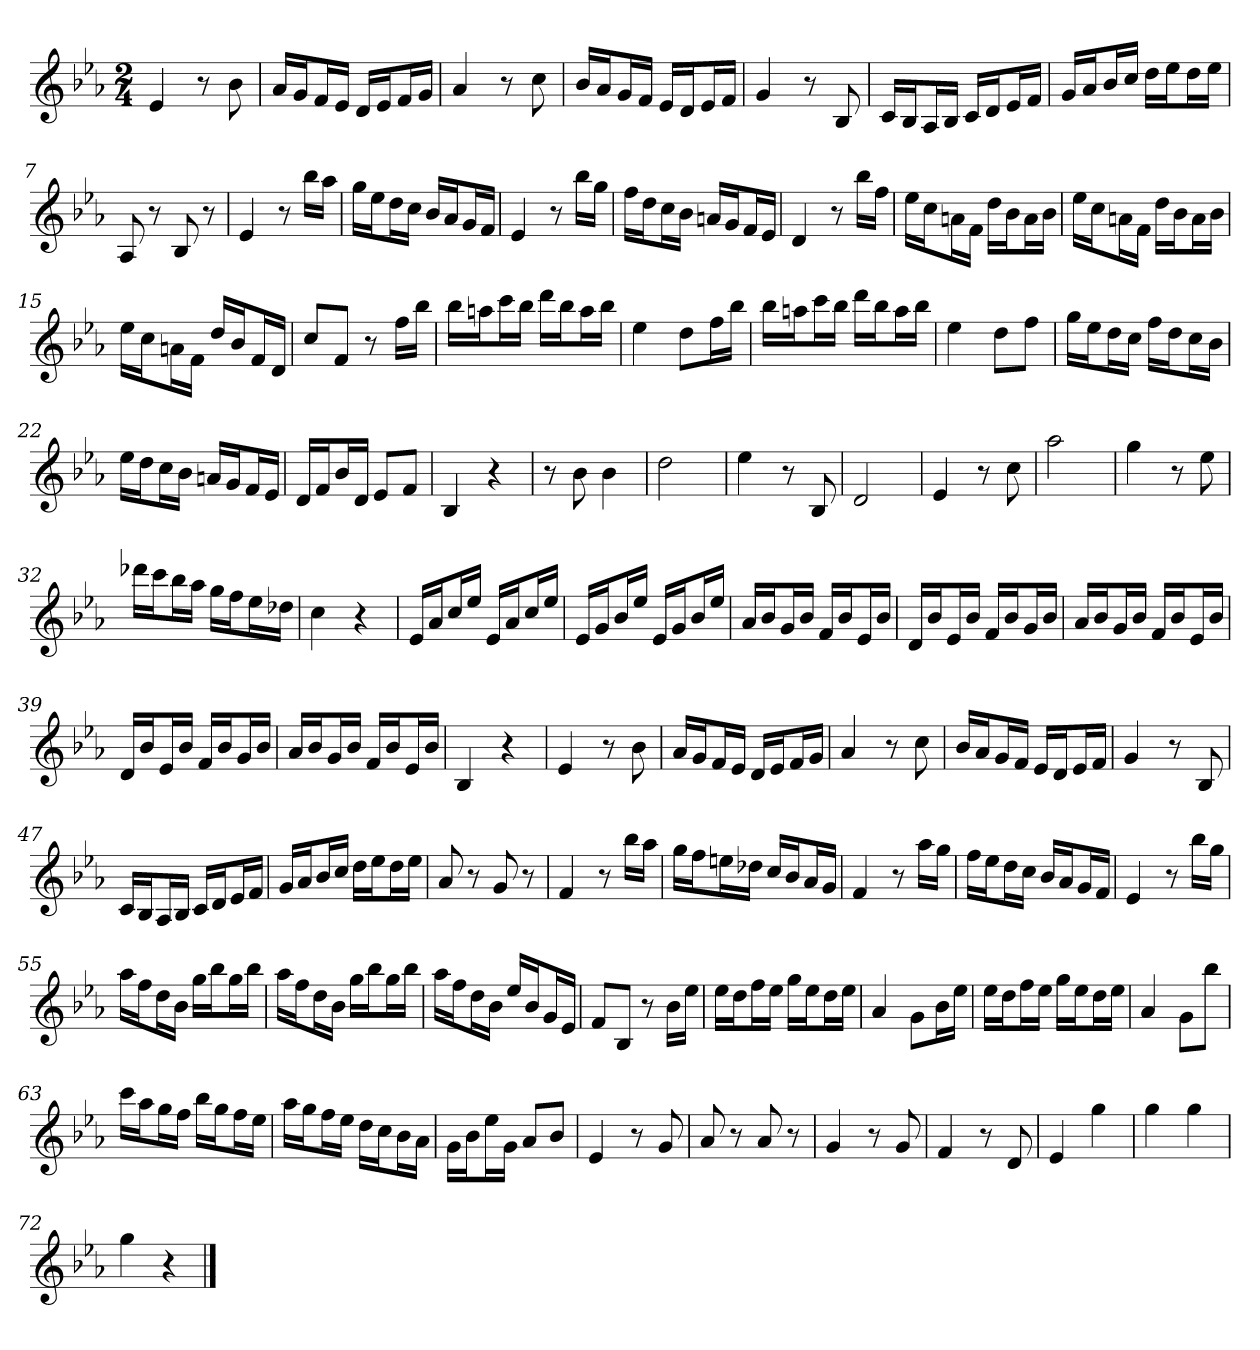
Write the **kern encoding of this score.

**kern
*part1
*staff1
*k[b-e-a-]
*E-:
*M2/4
=
4e-
8r
8b-
=1
16a-LL
16gJ
16fL
16e-JJ
16dLL
16e-J
16fL
16gJJ
=2
4a-
8r
8cc
=3
16b-LL
16a-J
16gL
16fJJ
16e-LL
16dJ
16e-L
16fJJ
=4
4g
8r
8B-
=5
16cLL
16B-J
16A-L
16B-JJ
16cLL
16dJ
16e-L
16fJJ
=6
16gLL
16a-J
16b-L
16ccJJ
16ddLL
16ee-J
16ddL
16ee-JJ
=7
8A-
8r
8B-
8r
=8
4e-
8r
16bb-LL
16aa-JJ
=9
16ggLL
16ee-J
16ddL
16ccJJ
16b-LL
16a-J
16gL
16fJJ
=10
4e-
8r
16bb-LL
16ggJJ
=11
16ffLL
16ddJ
16ccL
16b-JJ
16anLL
16gJ
16fL
16e-JJ
=12
4d
8r
16bb-LL
16ffJJ
=13
16ee-LL
16ccJ
16anL
16fJJ
16ddLL
16b-J
16aL
16b-JJ
=14
16ee-LL
16ccJ
16anL
16fJJ
16ddLL
16b-J
16aL
16b-JJ
=15
16ee-LL
16ccJ
16anL
16fJJ
16ddLL
16b-J
16fL
16dJJ
=16
8ccL
8fJ
8r
16ffLL
16bb-JJ
=17
16bb-LL
16aanJ
16cccL
16bb-JJ
16dddLL
16bb-J
16aaL
16bb-JJ
=18
4ee-
8ddL
16ffL
16bb-JJ
=19
16bb-LL
16aanJ
16cccL
16bb-JJ
16dddLL
16bb-J
16aaL
16bb-JJ
=20
4ee-
8ddL
8ffJ
=21
16ggLL
16ee-J
16ddL
16ccJJ
16ffLL
16ddJ
16ccL
16b-JJ
=22
16ee-LL
16ddJ
16ccL
16b-JJ
16anLL
16gJ
16fL
16e-JJ
=23
16dLL
16fJ
16b-L
16dJJ
8e-L
8fJ
=24
4B-
4r
=25
8r
8b-
4b-
=26
2dd
=27
4ee-
8r
8B-
=28
2d
=29
4e-
8r
8cc
=30
2aa-
=31
4gg
8r
8ee-
=32
16ddd-XLL
16cccJ
16bb-L
16aa-JJ
16ggLL
16ffJ
16ee-L
16dd-XJJ
=33
4cc
4r
=34
16e-LL
16a-J
16ccL
16ee-JJ
16e-LL
16a-J
16ccL
16ee-JJ
=35
16e-LL
16gJ
16b-L
16ee-JJ
16e-LL
16gJ
16b-L
16ee-JJ
=36
16a-LL
16b-J
16gL
16b-JJ
16fLL
16b-J
16e-L
16b-JJ
=37
16dLL
16b-J
16e-L
16b-JJ
16fLL
16b-J
16gL
16b-JJ
=38
16a-LL
16b-J
16gL
16b-JJ
16fLL
16b-J
16e-L
16b-JJ
=39
16dLL
16b-J
16e-L
16b-JJ
16fLL
16b-J
16gL
16b-JJ
=40
16a-LL
16b-J
16gL
16b-JJ
16fLL
16b-J
16e-L
16b-JJ
=41
4B-
4r
=42
4e-
8r
8b-
=43
16a-LL
16gJ
16fL
16e-JJ
16dLL
16e-J
16fL
16gJJ
=44
4a-
8r
8cc
=45
16b-LL
16a-J
16gL
16fJJ
16e-LL
16dJ
16e-L
16fJJ
=46
4g
8r
8B-
=47
16cLL
16B-J
16A-L
16B-JJ
16cLL
16dJ
16e-L
16fJJ
=48
16gLL
16a-J
16b-L
16ccJJ
16ddLL
16ee-J
16ddL
16ee-JJ
=49
8a-
8r
8g
8r
=50
4f
8r
16bb-LL
16aa-JJ
=51
16ggLL
16ffJ
16eenL
16dd-XJJ
16ccLL
16b-J
16a-L
16gJJ
=52
4f
8r
16aa-LL
16ggJJ
=53
16ffLL
16ee-J
16ddL
16ccJJ
16b-LL
16a-J
16gL
16fJJ
=54
4e-
8r
16bb-LL
16ggJJ
=55
16aa-LL
16ffJ
16ddL
16b-JJ
16ggLL
16bb-J
16ggL
16bb-JJ
=56
16aa-LL
16ffJ
16ddL
16b-JJ
16ggLL
16bb-J
16ggL
16bb-JJ
=57
16aa-LL
16ffJ
16ddL
16b-JJ
16ee-LL
16b-J
16gL
16e-JJ
=58
8fL
8B-J
8r
16b-LL
16ee-JJ
=59
16ee-LL
16ddJ
16ffL
16ee-JJ
16ggLL
16ee-J
16ddL
16ee-JJ
=60
4a-
8gL
16b-L
16ee-JJ
=61
16ee-LL
16ddJ
16ffL
16ee-JJ
16ggLL
16ee-J
16ddL
16ee-JJ
=62
4a-
8gL
8bb-J
=63
16cccLL
16aa-J
16ggL
16ffJJ
16bb-LL
16ggJ
16ffL
16ee-JJ
=64
16aa-LL
16ggJ
16ffL
16ee-JJ
16ddLL
16ccJ
16b-L
16a-JJ
=65
16gLL
16b-J
16ee-L
16gJJ
8a-L
8b-J
=66
4e-
8r
8g
=67
8a-
8r
8a-
8r
=68
4g
8r
8g
=69
4f
8r
8d
=70
4e-
4gg
=71
4gg
4gg
=72
4gg
4r
==
*-
